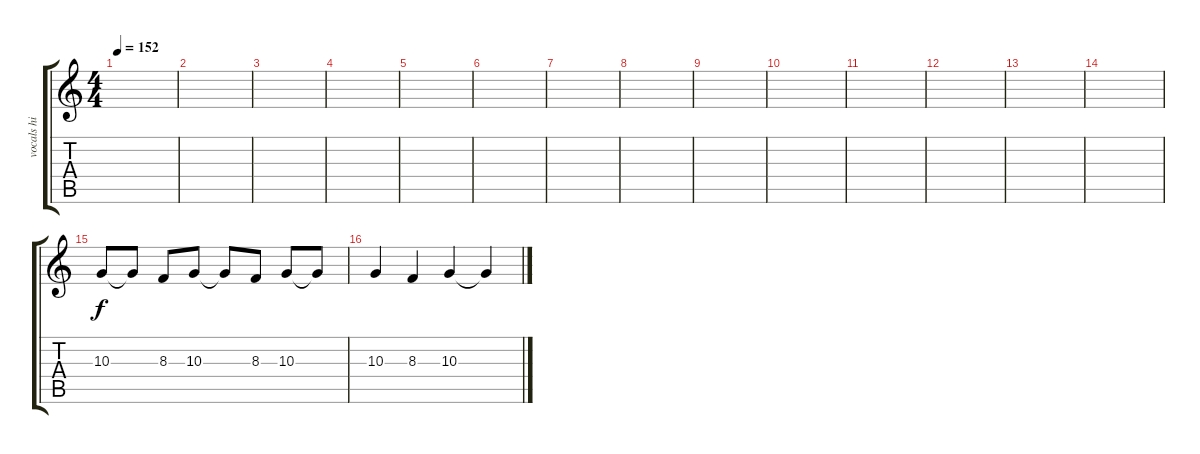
\track ("vocals hi" "vocals hi") {instrument tenorsax}
\staff {score tabs}
\tuning (Gb4 Db4 A3 E3 B2 Gb2) {hide}
\ts (4 4)
\tempo 152
\clef g2
\ks c
|
|
|
|
|
|
|
|
|
|
|
|
|
|
10.3.8 10.3{t}.8 8.3.8 10.3.8 10.3{t}.8 8.3.8 10.3.8 10.3{t}.8 |
10.3.4 8.3.4 10.3.4 10.3{t}.4
